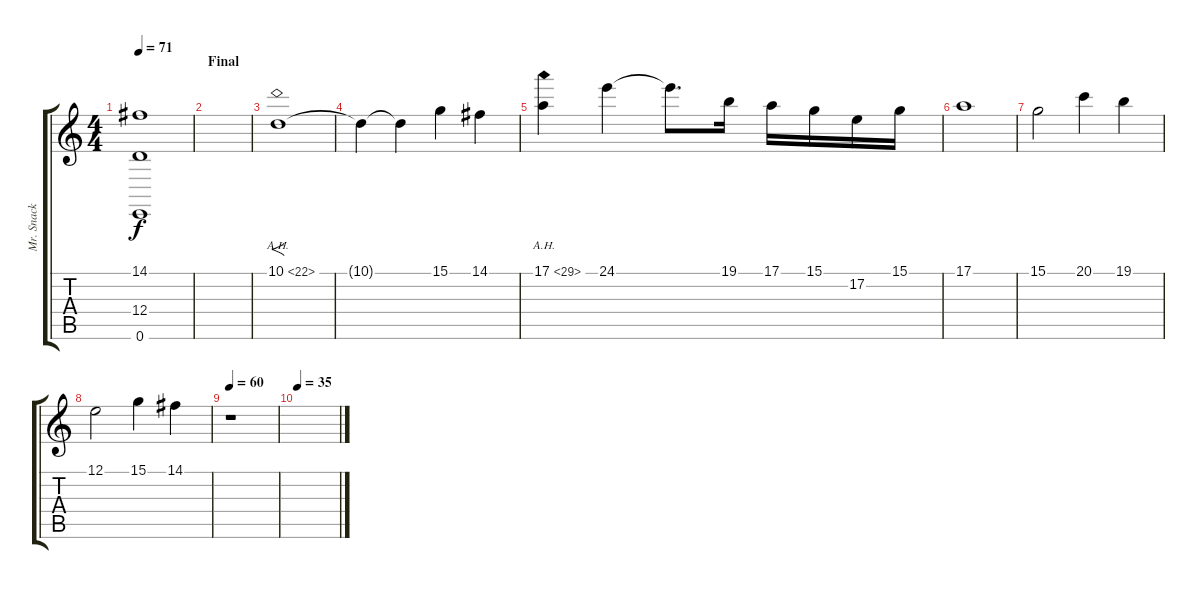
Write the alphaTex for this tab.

\track ("Mr. Snack" "Mr. Snack") {instrument stringensemble2}
\staff {score tabs}
\tuning (E4 B3 G3 D3 A2 E2) {hide}
\ts (4 4)
\tempo 71
\clef g2
\ks c
(14.1{t} 12.4{t} 0.6).1{dy f} |
\section ("" "Final")
|
10.1{ah 12}.1{f} |
10.1{t}.4 10.1{t}.4 15.1.4 14.1.4 |
17.1{ah 12}.4 24.1.4 24.1{t}.8{d} 19.1.16 17.1.16 15.1.16 17.2.16 15.1.16 |
17.1.1 |
15.1.2 20.1.4 19.1.4 |
12.1.2 15.1.4 14.1.4 |
\tempo 60
r.1 |
\tempo 35
